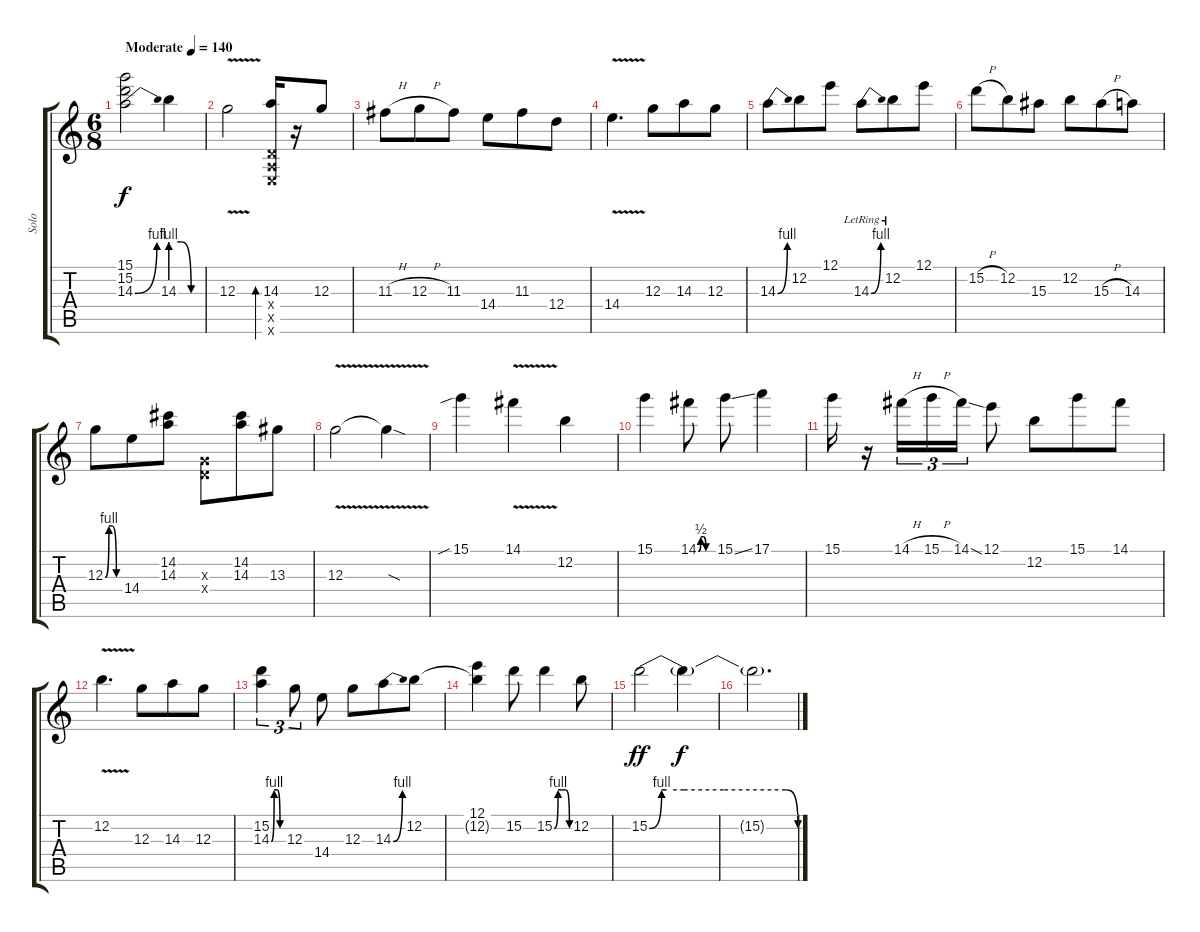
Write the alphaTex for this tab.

\track ("Solo" "Solo") {instrument overdrivenguitar}
\staff {score tabs}
\tuning (E4 B3 G3 D3 A2 E2) {hide}
\ts (6 8)
\tempo (140 "Moderate")
\clef g2
\ks c
(15.1 15.2 14.3{be (bend 0 0 60 4)}).2{dy f instrument overdrivenguitar} 14.3{be (custom 0 4 20 4 40 0 60 0)}.4 |
12.3{v}.2 (14.3 0.4{x} 0.5{x} 0.6{x}).16{bd 60} r.16 12.3.8 |
11.3{h}.8 12.3{h}.8 11.3.8 14.4.8 11.3.8 12.4.8 |
14.4{v}.4{d} 12.3.8 14.3.8 12.3.8 |
14.3{be (bend 0 0 60 4)}.8 12.2.8 12.1.8 14.3{be (bend 0 0 60 4) lr}.8 12.2{lr}.8 12.1.8 |
15.2{h}.8 12.2.8 15.3.8 12.2.8 15.3{h}.8 14.3.8 |
12.3{be (custom 0 0 15 4 27 4 45 0 60 0)}.8 14.4.8 (14.2 14.3).8 (0.3{x} 0.4{x}).8 (14.2 14.3).8 13.3.8 |
12.3{v}.2 12.3{sod t}.4 |
15.1{sib}.4 14.1{v}.4 12.2.4 |
15.1.4 14.1{be (custom 0 0 10 2 20 2 30 0 60 0)}.8 15.1{ss}.8 17.1.4 |
15.1.16 r.16 14.1{h}.16{tu (3 2)} 15.1{h}.16{tu (3 2)} 14.1{ss}.16{tu (3 2)} 12.1.8 12.2.8 15.1.8 14.1.8 |
12.2{v}.4{d} 12.3.8 14.3.8 12.3.8 |
(15.2 14.3{be (custom 0 0 15 4 30 4 45 0 60 0)}).4{tu (3 2)} 12.3.8{tu (3 2)} 14.4.8 12.3.8 14.3{be (bend 0 0 60 4)}.8 12.2.8 |
(12.1 12.2{t}).4 15.2.8 15.2{be (custom 0 0 15 4 30 4 45 4 60 0)}.4 12.2.8 |
15.2{be (custom 0 0 5 4 7 4 14 4 30 4 55 4 60 0)}.2{dy ff} 15.2{t}.4{dy f} |
15.2{t}.2{d}
